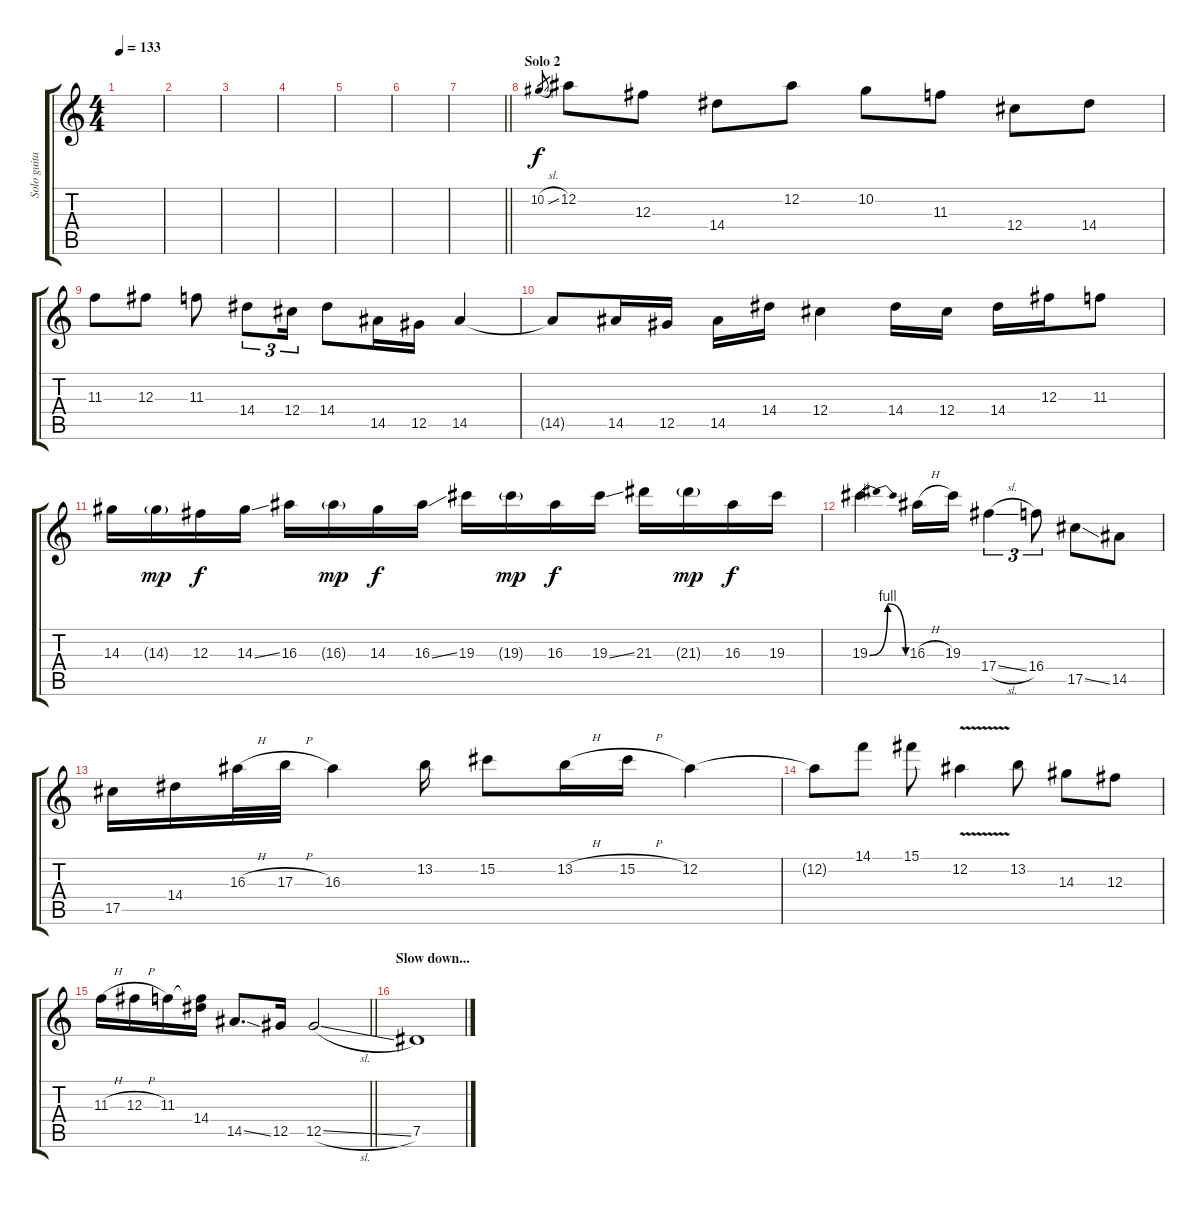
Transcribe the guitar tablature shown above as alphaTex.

\track ("Solo guitar" "Solo guita") {instrument overdrivenguitar}
\staff {score tabs}
\tuning (Eb4 Bb3 Gb3 Db3 Ab2 Eb2) {hide}
\ts (4 4)
\tempo 133
\clef g2
\ks c
|
|
|
|
|
|
\barLineRight lightlight
|
\section ("" "Solo 2")
10.2{sl}.8{gr} 12.2.8 12.3.8 14.4.8 12.2.8 10.2.8 11.3.8 12.4.8 14.4.8 |
11.3.8 12.3.8 11.3.8 14.4.8{tu (3 2)} 12.4.16{tu (3 2)} 14.4.8 14.5.16 12.5.16 14.5.4 |
14.5{t}.8 14.5.16 12.5.16 14.5.16 14.4.16 12.4.4 14.4.16 12.4.16 14.4.16 12.3.16 11.3.8 |
14.3.16 14.3{g}.16{dy mp} 12.3.16{dy f} 14.3{ss}.16 16.3.16 16.3{g}.16{dy mp} 14.3.16{dy f} 16.3{ss}.16 19.3.16 19.3{g}.16{dy mp} 16.3.16{dy f} 19.3{ss}.16 21.3.16 21.3{g}.16{dy mp} 16.3.16{dy f} 19.3.16 |
19.3{be (bendrelease 0 0 10 4 45 4 60 0)}.4{d} 16.3{h}.16 19.3.16 17.4{sl}.4{tu (3 2)} 16.4.8{tu (3 2)} 17.5{ss}.8 14.5.8 |
17.5.16 14.4.16 16.3{h}.32 17.3{h}.32 16.3.4 13.2.16 15.2.8 13.2{h}.16 15.2{h}.16 12.2.4 |
12.2{t}.8 14.1.8 15.1.8 12.2{v}.4 13.2.8 14.3.8 12.3.8 |
\barLineRight lightlight
11.3{h}.16 12.3{h}.16 11.3.16 (11.3{t} 14.4).16 14.5{ss}.8{d} 12.5.16 12.5{sl}.2 |
\section ("" "Slow down...")
7.5.1
